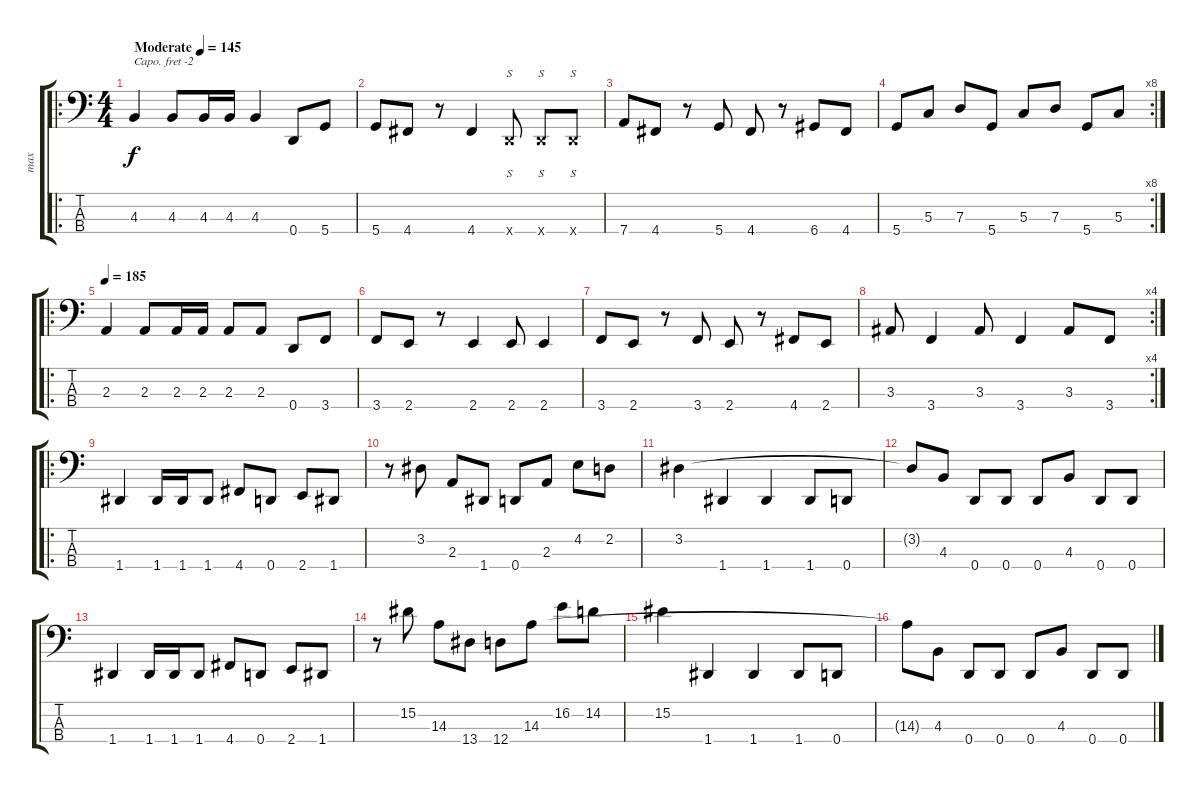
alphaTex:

\track ("max" "max") {instrument electricbasspick}
\staff {score tabs}
\capo -2
\tuning (G2 D2 A1 E1) {hide}
\ro
\ts (4 4)
\tempo (145 "Moderate")
\clef f4
\ks c
4.3.4{dy f instrument electricbasspick} 4.3.8 4.3.16 4.3.16 4.3.4 0.4.8 5.4.8 |
5.4.8 4.4.8 r.8 4.4.4 0.4{x}.8{s} 0.4{x}.8{s} 0.4{x}.8{s} |
7.4.8 4.4.8 r.8 5.4.8 4.4.8 r.8 6.4.8 4.4.8 |
\rc 8
5.4.8 5.3.8 7.3.8 5.4.8 5.3.8 7.3.8 5.4.8 5.3.8 |
\ro
\tempo 185
2.3.4 2.3.8 2.3.16 2.3.16 2.3.8 2.3.8 0.4.8 3.4.8 |
3.4.8 2.4.8 r.8 2.4.4 2.4.8 2.4.4 |
3.4.8 2.4.8 r.8 3.4.8 2.4.8 r.8 4.4.8 2.4.8 |
\rc 4
3.3.8 3.4.4 3.3.8 3.4.4 3.3.8 3.4.8 |
\ro
1.4.4 1.4.16 1.4.16 1.4.8 4.4.8 0.4.8 2.4.8 1.4.8 |
r.8 3.2.8 2.3.8 1.4.8 0.4.8 2.3.8 4.2.8 2.2.8 |
3.2.4 1.4.4 1.4.4 1.4.8 0.4.8 |
3.2{t}.8 4.3.8 0.4.8 0.4.8 0.4.8 4.3.8 0.4.8 0.4.8 |
1.4.4 1.4.16 1.4.16 1.4.8 4.4.8 0.4.8 2.4.8 1.4.8 |
r.8 15.2.8 14.3.8 13.4.8 12.4.8 14.3.8 16.2.8 14.2.8 |
15.2.4 1.4.4 1.4.4 1.4.8 0.4.8 |
14.3{t}.8 4.3.8 0.4.8 0.4.8 0.4.8 4.3.8 0.4.8 0.4.8
